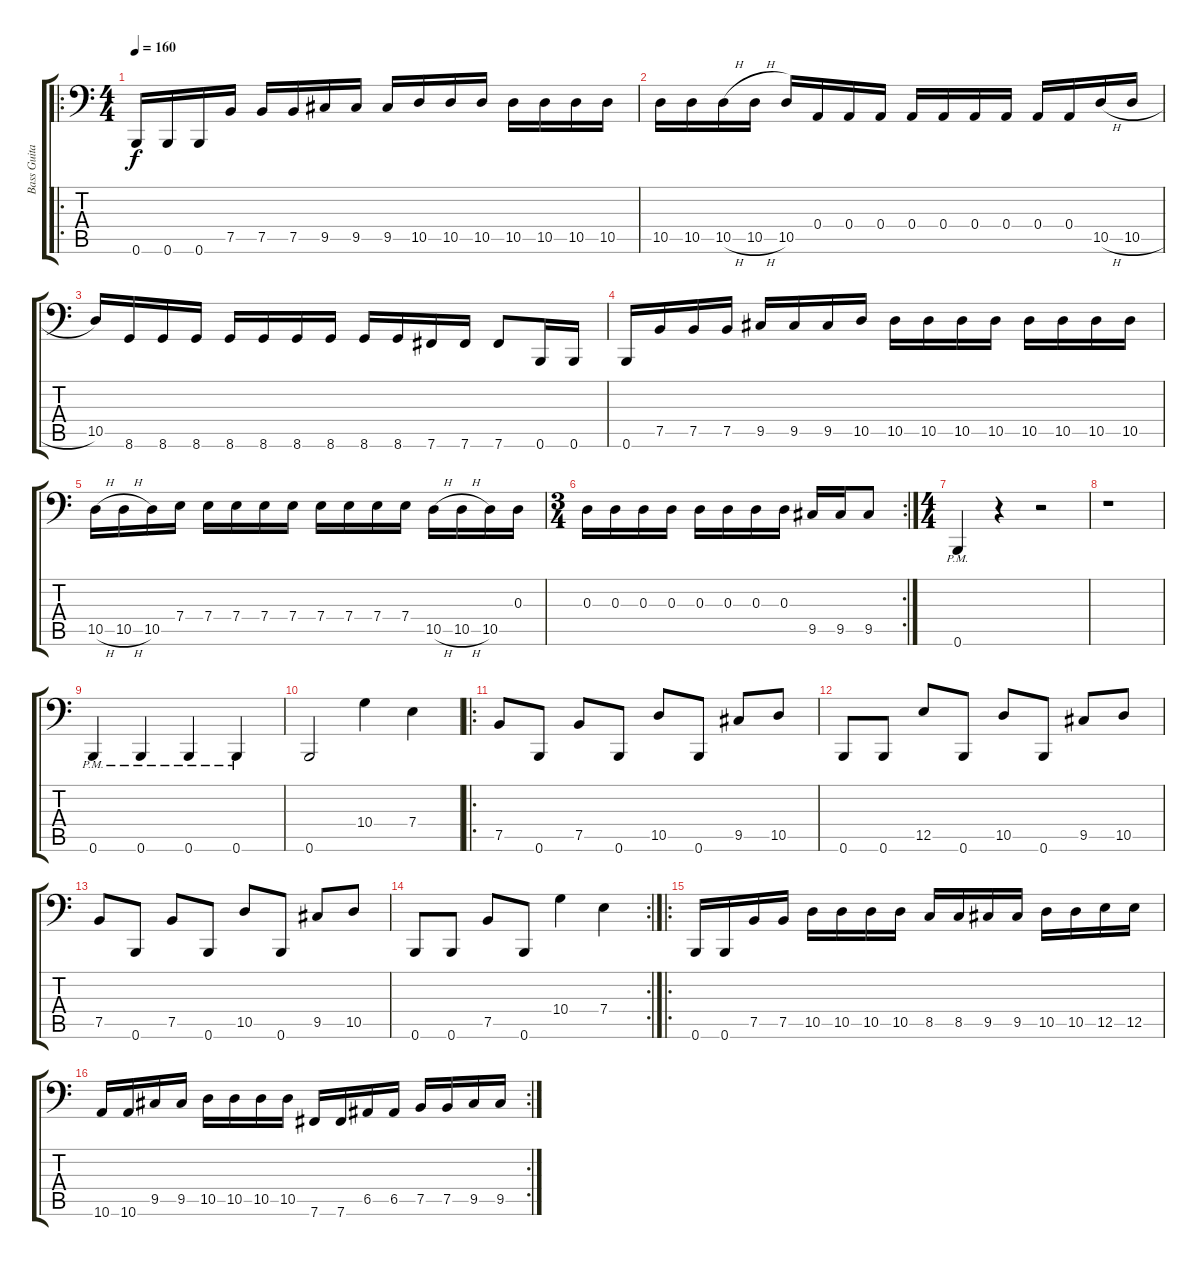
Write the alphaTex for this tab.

\track ("Bass Guitar" "Bass Guita") {instrument electricbasspick}
\staff {score tabs}
\tuning (C3 G2 D2 A1 E1 B0) {hide}
\ro
\ts (4 4)
\tempo 160
\clef f4
\ks c
0.6.16{dy f} 0.6.16 0.6.16 7.5.16 7.5.16 7.5.16 9.5.16 9.5.16 9.5.16 10.5.16 10.5.16 10.5.16 10.5.16 10.5.16 10.5.16 10.5.16 |
10.5.16 10.5.16 10.5{h}.16 10.5{h}.16 10.5.16 0.4.16 0.4.16 0.4.16 0.4.16 0.4.16 0.4.16 0.4.16 0.4.16 0.4.16 10.5{h}.16 10.5{h}.16 |
10.5.16 8.6.16 8.6.16 8.6.16 8.6.16 8.6.16 8.6.16 8.6.16 8.6.16 8.6.16 7.6.16 7.6.16 7.6.8 0.6.16 0.6.16 |
0.6.16 7.5.16 7.5.16 7.5.16 9.5.16 9.5.16 9.5.16 10.5.16 10.5.16 10.5.16 10.5.16 10.5.16 10.5.16 10.5.16 10.5.16 10.5.16 |
10.5{h}.16 10.5{h}.16 10.5.16 7.4.16 7.4.16 7.4.16 7.4.16 7.4.16 7.4.16 7.4.16 7.4.16 7.4.16 10.5{h}.16 10.5{h}.16 10.5.16 0.3.16 |
\rc 2
\ts (3 4)
0.3.16 0.3.16 0.3.16 0.3.16 0.3.16 0.3.16 0.3.16 0.3.16 9.5.16 9.5.16 9.5.8 |
\ts (4 4)
0.6{pm}.4 r.4 r.2 |
r.1 |
0.6{pm}.4 0.6{pm}.4 0.6{pm}.4 0.6{pm}.4 |
0.6.2 10.4.4 7.4.4 |
\ro
7.5.8 0.6.8 7.5.8 0.6.8 10.5.8 0.6.8 9.5.8 10.5.8 |
0.6.8 0.6.8 12.5.8 0.6.8 10.5.8 0.6.8 9.5.8 10.5.8 |
7.5.8 0.6.8 7.5.8 0.6.8 10.5.8 0.6.8 9.5.8 10.5.8 |
\rc 2
0.6.8 0.6.8 7.5.8 0.6.8 10.4.4 7.4.4 |
\ro
0.6.16 0.6.16 7.5.16 7.5.16 10.5.16 10.5.16 10.5.16 10.5.16 8.5.16 8.5.16 9.5.16 9.5.16 10.5.16 10.5.16 12.5.16 12.5.16 |
\rc 2
10.6.16 10.6.16 9.5.16 9.5.16 10.5.16 10.5.16 10.5.16 10.5.16 7.6.16 7.6.16 6.5.16 6.5.16 7.5.16 7.5.16 9.5.16 9.5.16
